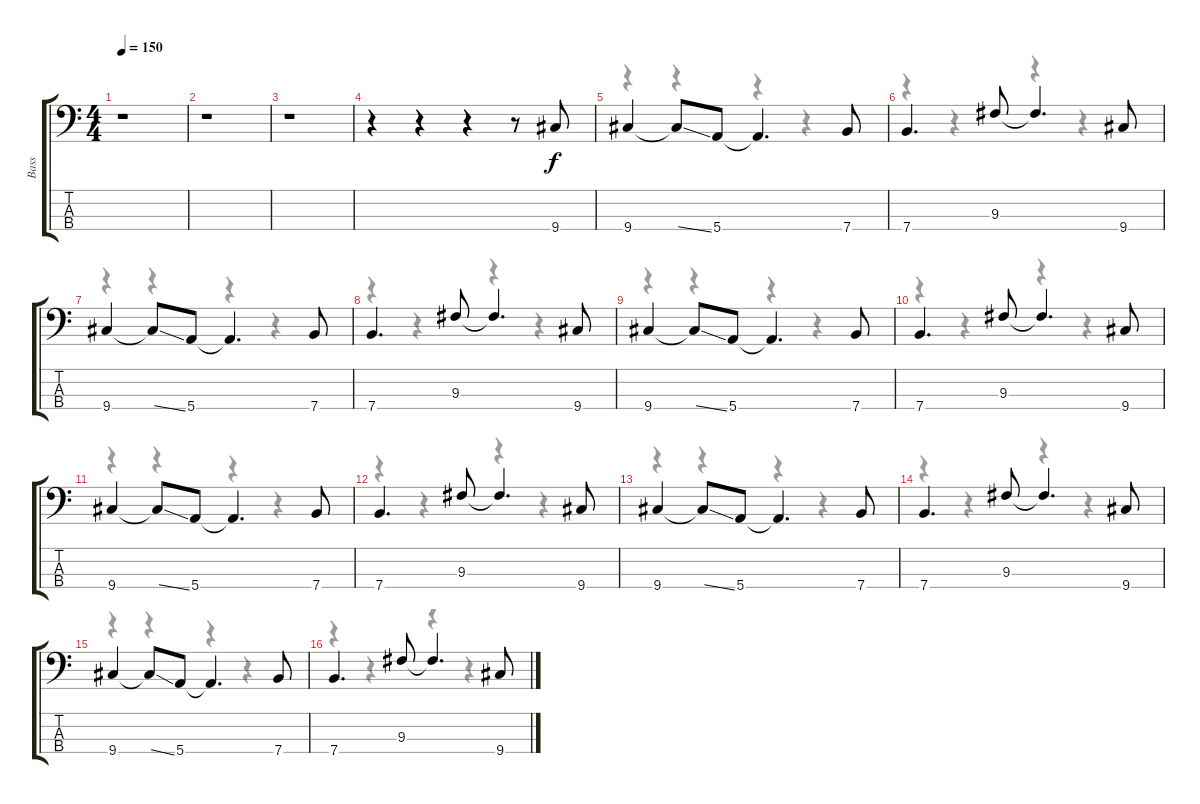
\track ("Bass" "Bass") {instrument fretlessbass}
\staff {score tabs}
\tuning (G2 D2 A1 E1) {hide}
\voice
\ts (4 4)
\tempo 150
\clef f4
\ks c
r.1{dy f} |
r.1 |
r.1 |
r.4 r.4 r.4 r.8 9.4.8 |
9.4.4 9.4{ss t}.8 5.4.8 5.4{t}.4{d} 7.4.8 |
7.4.4{d} 9.3.8 9.3{t}.4{d} 9.4.8 |
9.4.4 9.4{ss t}.8 5.4.8 5.4{t}.4{d} 7.4.8 |
7.4.4{d} 9.3.8 9.3{t}.4{d} 9.4.8 |
9.4.4 9.4{ss t}.8 5.4.8 5.4{t}.4{d} 7.4.8 |
7.4.4{d} 9.3.8 9.3{t}.4{d} 9.4.8 |
9.4.4 9.4{ss t}.8 5.4.8 5.4{t}.4{d} 7.4.8 |
7.4.4{d} 9.3.8 9.3{t}.4{d} 9.4.8 |
9.4.4 9.4{ss t}.8 5.4.8 5.4{t}.4{d} 7.4.8 |
7.4.4{d} 9.3.8 9.3{t}.4{d} 9.4.8 |
9.4.4 9.4{ss t}.8 5.4.8 5.4{t}.4{d} 7.4.8 |
7.4.4{d} 9.3.8 9.3{t}.4{d} 9.4.8
\voice
\clef f4
\ottava regular
\simile none
\ks c
|
|
|
|
r.4 r.4 r.4 r.4 |
r.4 r.4 r.4 r.4 |
r.4 r.4 r.4 r.4 |
r.4 r.4 r.4 r.4 |
r.4 r.4 r.4 r.4 |
r.4 r.4 r.4 r.4 |
r.4 r.4 r.4 r.4 |
r.4 r.4 r.4 r.4 |
r.4 r.4 r.4 r.4 |
r.4 r.4 r.4 r.4 |
r.4 r.4 r.4 r.4 |
r.4 r.4 r.4 r.4
